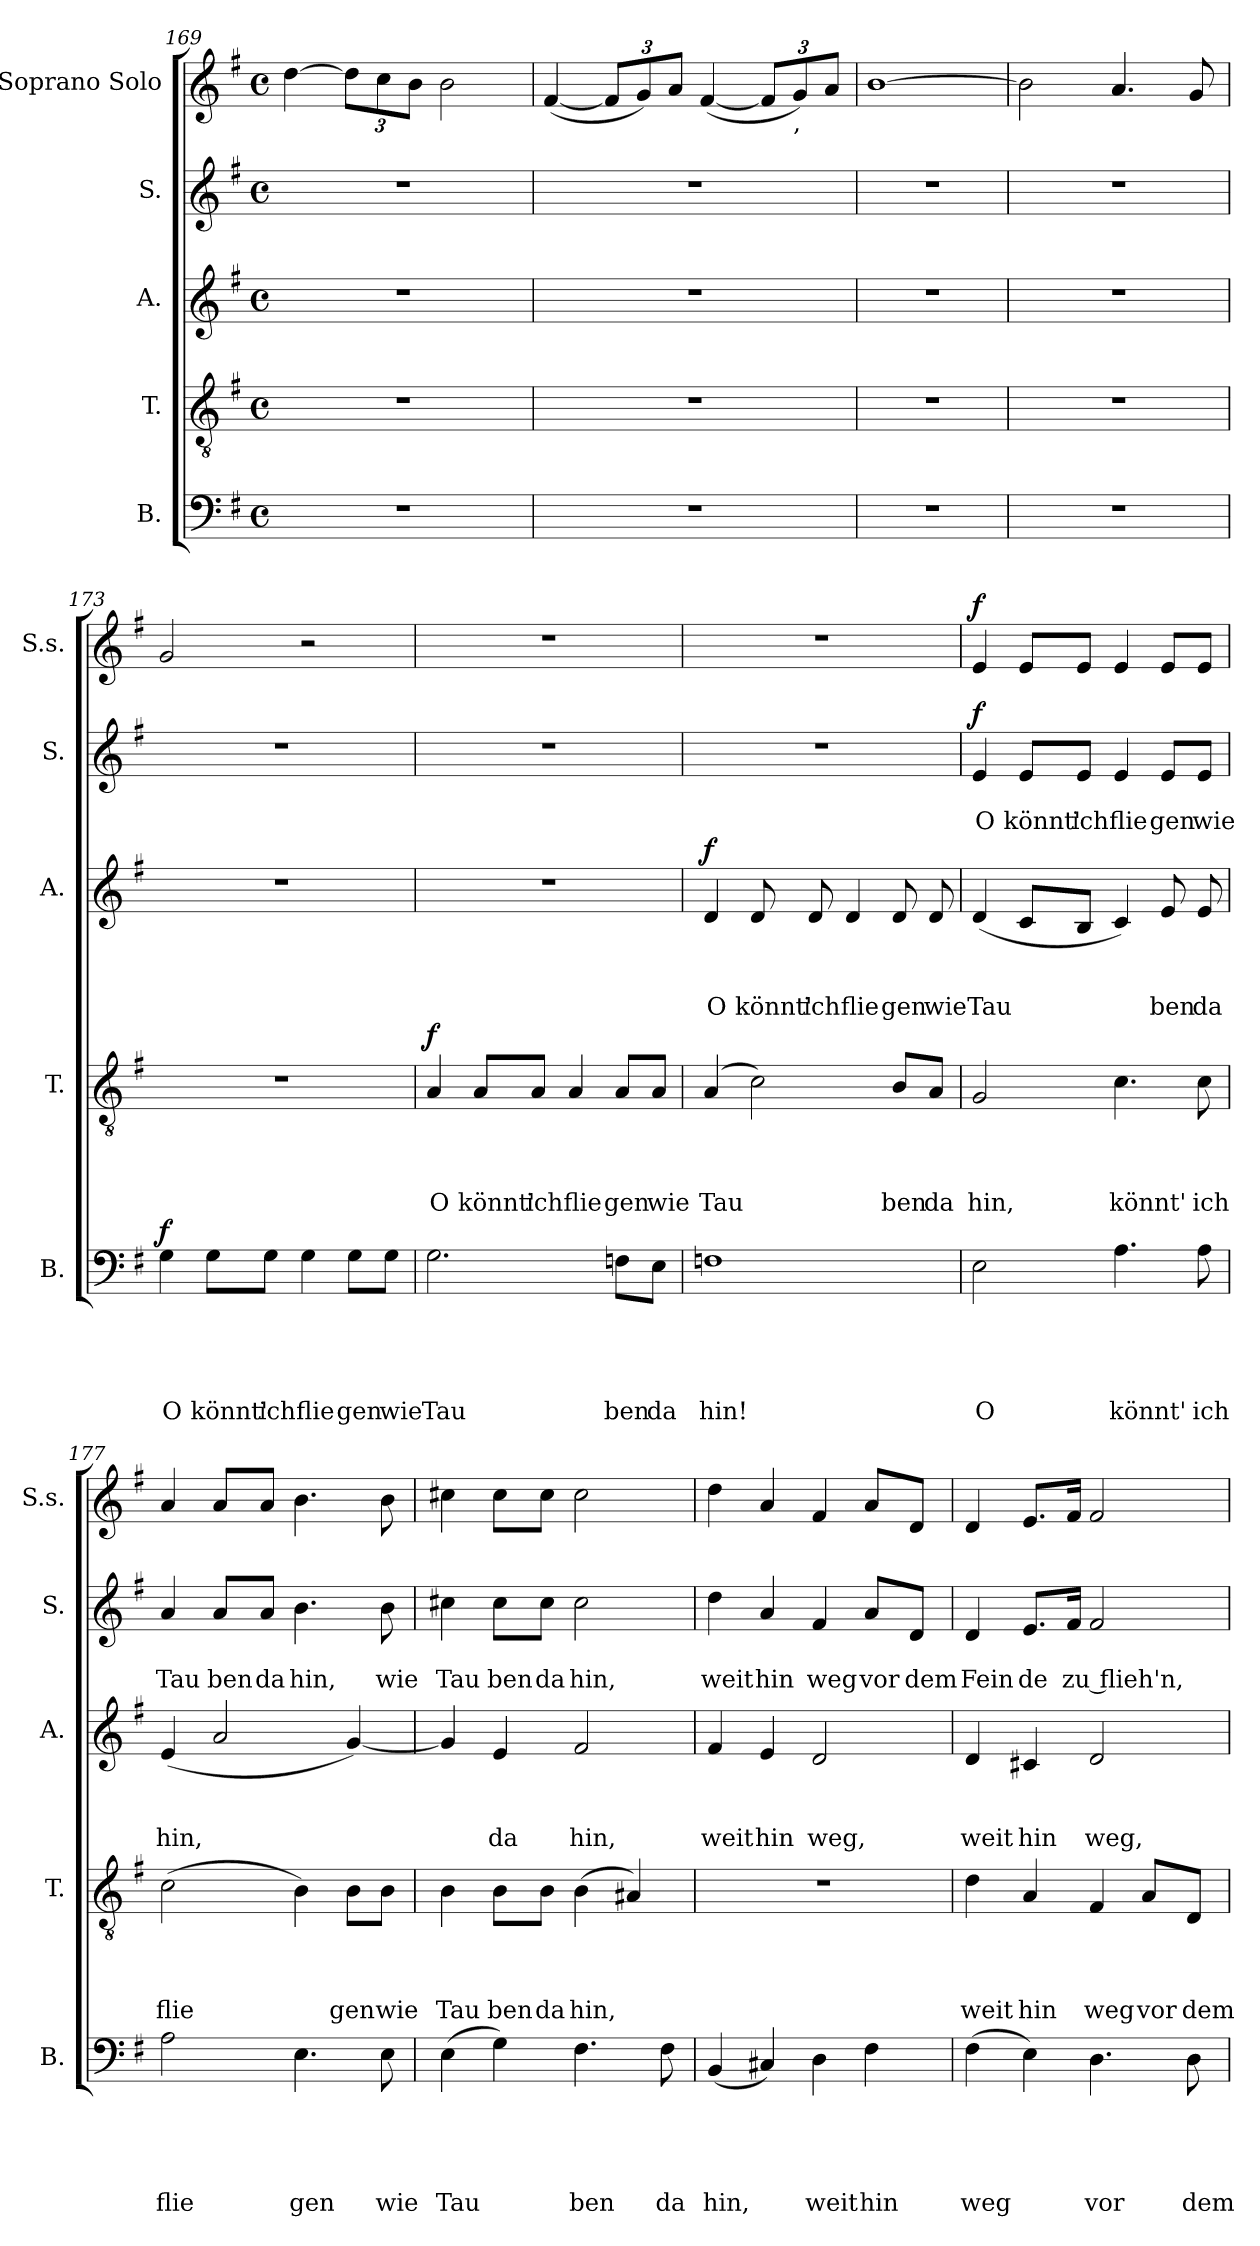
**kern	**text	**text	**text	**text	**text	**dynam	**kern	**text	**text	**text	**text	**dynam	**kern	**text	**text	**text	**dynam	**kern	**text	**text	**dynam	**kern	**dynam
*part5	*part5	*part5	*part5	*part5	*part5	*part5	*part4	*part4	*part4	*part4	*part4	*part4	*part3	*part3	*part3	*part3	*part3	*part2	*part2	*part2	*part2	*part1	*part1
*staff5	*staff5	*staff5	*staff5	*staff5	*staff5	*staff5	*staff4	*staff4	*staff4	*staff4	*staff4	*staff4	*staff3	*staff3	*staff3	*staff3	*staff3	*staff2	*staff2	*staff2	*staff2	*staff1	*staff1
*I"B.	*	*	*	*	*	*	*I"T.	*	*	*	*	*	*I"A.	*	*	*	*	*I"S.	*	*	*	*I"Soprano Solo	*
*I'B.	*	*	*	*	*	*	*I'T.	*	*	*	*	*	*I'A.	*	*	*	*	*I'S.	*	*	*	*I'S.s.	*
*clefF4	*	*	*	*	*	*	*clefGv2	*	*	*	*	*	*clefG2	*	*	*	*	*clefG2	*	*	*	*clefG2	*
*k[f#]	*	*	*	*	*	*	*k[f#]	*	*	*	*	*	*k[f#]	*	*	*	*	*k[f#]	*	*	*	*k[f#]	*
*G:	*	*	*	*	*	*	*G:	*	*	*	*	*	*G:	*	*	*	*	*G:	*	*	*	*G:	*
*M4/4	*	*	*	*	*	*	*M4/4	*	*	*	*	*	*M4/4	*	*	*	*	*M4/4	*	*	*	*M4/4	*
*met(c)	*	*	*	*	*	*	*met(c)	*	*	*	*	*	*met(c)	*	*	*	*	*met(c)	*	*	*	*met(c)	*
=169	=169	=169	=169	=169	=169	=169	=169	=169	=169	=169	=169	=169	=169	=169	=169	=169	=169	=169	=169	=169	=169	=169	=169
1r	.	.	.	.	.	.	1r	.	.	.	.	.	1r	.	.	.	.	1r	.	.	.	[>4dd\	.
.	.	.	.	.	.	.	.	.	.	.	.	.	.	.	.	.	.	.	.	.	.	12dd\L]	.
.	.	.	.	.	.	.	.	.	.	.	.	.	.	.	.	.	.	.	.	.	.	12cc\	.
.	.	.	.	.	.	.	.	.	.	.	.	.	.	.	.	.	.	.	.	.	.	12b\J	.
.	.	.	.	.	.	.	.	.	.	.	.	.	.	.	.	.	.	.	.	.	.	2b\	.
!!LO:LB:g=z
=170	=170	=170	=170	=170	=170	=170	=170	=170	=170	=170	=170	=170	=170	=170	=170	=170	=170	=170	=170	=170	=170	=170	=170
1r	.	.	.	.	.	.	1r	.	.	.	.	.	1r	.	.	.	.	1r	.	.	.	(<[<4f#/	.
.	.	.	.	.	.	.	.	.	.	.	.	.	.	.	.	.	.	.	.	.	.	12f#/L]	.
.	.	.	.	.	.	.	.	.	.	.	.	.	.	.	.	.	.	.	.	.	.	12g/)	.
.	.	.	.	.	.	.	.	.	.	.	.	.	.	.	.	.	.	.	.	.	.	12a/J	.
.	.	.	.	.	.	.	.	.	.	.	.	.	.	.	.	.	.	.	.	.	.	(<[<4f#/	.
.	.	.	.	.	.	.	.	.	.	.	.	.	.	.	.	.	.	.	.	.	.	12f#/L]	.
!	!	!	!	!	!	!	!	!	!	!	!	!	!	!	!	!	!	!	!	!	!	!LO:TX:b:t=,	!
.	.	.	.	.	.	.	.	.	.	.	.	.	.	.	.	.	.	.	.	.	.	12g/)	.
.	.	.	.	.	.	.	.	.	.	.	.	.	.	.	.	.	.	.	.	.	.	12a/J	.
=171	=171	=171	=171	=171	=171	=171	=171	=171	=171	=171	=171	=171	=171	=171	=171	=171	=171	=171	=171	=171	=171	=171	=171
1r	.	.	.	.	.	.	1r	.	.	.	.	.	1r	.	.	.	.	1r	.	.	.	[>1b	.
=172	=172	=172	=172	=172	=172	=172	=172	=172	=172	=172	=172	=172	=172	=172	=172	=172	=172	=172	=172	=172	=172	=172	=172
1r	.	.	.	.	.	.	1r	.	.	.	.	.	1r	.	.	.	.	1r	.	.	.	2b\]	.
.	.	.	.	.	.	.	.	.	.	.	.	.	.	.	.	.	.	.	.	.	.	4.a/	.
.	.	.	.	.	.	.	.	.	.	.	.	.	.	.	.	.	.	.	.	.	.	8g/	.
=173	=173	=173	=173	=173	=173	=173	=173	=173	=173	=173	=173	=173	=173	=173	=173	=173	=173	=173	=173	=173	=173	=173	=173
!	!	!	!	!	!LO:LY:b	!LO:DY:a	!	!	!	!	!	!	!	!	!	!	!	!	!	!	!	!	!
4G\	.	.	.	.	O	f	1r	.	.	.	.	.	1r	.	.	.	.	1r	.	.	.	2g/	.
!	!	!	!	!	!LO:LY:b	!	!	!	!	!	!	!	!	!	!	!	!	!	!	!	!	!	!
8G\L	.	.	.	.	könnt'	.	.	.	.	.	.	.	.	.	.	.	.	.	.	.	.	.	.
!	!	!	!	!	!LO:LY:b	!	!	!	!	!	!	!	!	!	!	!	!	!	!	!	!	!	!
8G\J	.	.	.	.	ich	.	.	.	.	.	.	.	.	.	.	.	.	.	.	.	.	.	.
!	!	!	!	!	!LO:LY:b	!	!	!	!	!	!	!	!	!	!	!	!	!	!	!	!	!	!
4G\	.	.	.	.	flie	.	.	.	.	.	.	.	.	.	.	.	.	.	.	.	.	2r	.
!	!	!	!	!	!LO:LY:b	!	!	!	!	!	!	!	!	!	!	!	!	!	!	!	!	!	!
8G\L	.	.	.	.	gen	.	.	.	.	.	.	.	.	.	.	.	.	.	.	.	.	.	.
!	!	!	!	!	!LO:LY:b	!	!	!	!	!	!	!	!	!	!	!	!	!	!	!	!	!	!
8G\J	.	.	.	.	wie	.	.	.	.	.	.	.	.	.	.	.	.	.	.	.	.	.	.
=174	=174	=174	=174	=174	=174	=174	=174	=174	=174	=174	=174	=174	=174	=174	=174	=174	=174	=174	=174	=174	=174	=174	=174
!	!	!	!	!	!LO:LY:b	!	!	!	!	!	!LO:LY:b	!LO:DY:a	!	!	!	!	!	!	!	!	!	!	!
2.G\	.	.	.	.	Tau	.	4A/	.	.	.	O	f	1r	.	.	.	.	1r	.	.	.	1r	.
!	!	!	!	!	!	!	!	!	!	!	!LO:LY:b	!	!	!	!	!	!	!	!	!	!	!	!
.	.	.	.	.	.	.	8A/L	.	.	.	könnt'	.	.	.	.	.	.	.	.	.	.	.	.
!	!	!	!	!	!	!	!	!	!	!	!LO:LY:b	!	!	!	!	!	!	!	!	!	!	!	!
.	.	.	.	.	.	.	8A/J	.	.	.	ich	.	.	.	.	.	.	.	.	.	.	.	.
!	!	!	!	!	!	!	!	!	!	!	!LO:LY:b	!	!	!	!	!	!	!	!	!	!	!	!
.	.	.	.	.	.	.	4A/	.	.	.	flie	.	.	.	.	.	.	.	.	.	.	.	.
!	!	!	!	!	!LO:LY:b	!	!	!	!	!	!LO:LY:b	!	!	!	!	!	!	!	!	!	!	!	!
8Fn\L	.	.	.	.	ben	.	8A/L	.	.	.	gen	.	.	.	.	.	.	.	.	.	.	.	.
!	!	!	!	!	!LO:LY:b	!	!	!	!	!	!LO:LY:b	!	!	!	!	!	!	!	!	!	!	!	!
8E\J	.	.	.	.	da	.	8A/J	.	.	.	wie	.	.	.	.	.	.	.	.	.	.	.	.
!!LO:PB:g=z
=175	=175	=175	=175	=175	=175	=175	=175	=175	=175	=175	=175	=175	=175	=175	=175	=175	=175	=175	=175	=175	=175	=175	=175
!	!	!	!	!	!LO:LY:b	!	!	!	!	!	!LO:LY:b	!	!	!	!	!LO:LY:b	!LO:DY:a	!	!	!	!	!	!
1Fn	.	.	.	.	hin!	.	(4A/	.	.	.	Tau	.	4d/	.	.	O	f	1r	.	.	.	1r	.
!	!	!	!	!	!	!	!	!	!	!	!	!	!	!	!	!LO:LY:b	!	!	!	!	!	!	!
.	.	.	.	.	.	.	2c\)	.	.	.	.	.	8d/	.	.	könnt'	.	.	.	.	.	.	.
!	!	!	!	!	!	!	!	!	!	!	!	!	!	!	!	!LO:LY:b	!	!	!	!	!	!	!
.	.	.	.	.	.	.	.	.	.	.	.	.	8d/	.	.	ich	.	.	.	.	.	.	.
!	!	!	!	!	!	!	!	!	!	!	!	!	!	!	!	!LO:LY:b	!	!	!	!	!	!	!
.	.	.	.	.	.	.	.	.	.	.	.	.	4d/	.	.	flie	.	.	.	.	.	.	.
!	!	!	!	!	!	!	!	!	!	!	!LO:LY:b	!	!	!	!	!LO:LY:b	!	!	!	!	!	!	!
.	.	.	.	.	.	.	8B/L	.	.	.	ben	.	8d/	.	.	gen	.	.	.	.	.	.	.
!	!	!	!	!	!	!	!	!	!	!	!LO:LY:b	!	!	!	!	!LO:LY:b	!	!	!	!	!	!	!
.	.	.	.	.	.	.	8A/J	.	.	.	da	.	8d/	.	.	wie	.	.	.	.	.	.	.
=176	=176	=176	=176	=176	=176	=176	=176	=176	=176	=176	=176	=176	=176	=176	=176	=176	=176	=176	=176	=176	=176	=176	=176
!	!	!	!	!	!LO:LY:b	!	!	!	!	!	!LO:LY:b	!	!	!	!	!LO:LY:b	!	!	!	!LO:LY:b	!LO:DY:a	!	!LO:DY:a
2E\	.	.	.	.	O	.	2G/	.	.	.	hin,	.	(<4d/	.	.	Tau	.	4e/	.	O	f	4e/	f
!	!	!	!	!	!	!	!	!	!	!	!	!	!	!	!	!	!	!	!	!LO:LY:b	!	!	!
.	.	.	.	.	.	.	.	.	.	.	.	.	8c/L	.	.	.	.	8e/L	.	könnt'	.	8e/L	.
!	!	!	!	!	!	!	!	!	!	!	!	!	!	!	!	!	!	!	!	!LO:LY:b	!	!	!
.	.	.	.	.	.	.	.	.	.	.	.	.	8B/J	.	.	.	.	8e/J	.	ich	.	8e/J	.
!	!	!	!	!	!LO:LY:b	!	!	!	!	!	!LO:LY:b	!	!	!	!	!	!	!	!	!LO:LY:b	!	!	!
4.A\	.	.	.	.	könnt'	.	4.c\	.	.	.	könnt'	.	4c/)	.	.	.	.	4e/	.	flie	.	4e/	.
!	!	!	!	!	!	!	!	!	!	!	!	!	!	!	!	!LO:LY:b	!	!	!	!LO:LY:b	!	!	!
.	.	.	.	.	.	.	.	.	.	.	.	.	8e/	.	.	ben	.	8e/L	.	gen	.	8e/L	.
!	!	!	!	!	!LO:LY:b	!	!	!	!	!	!LO:LY:b	!	!	!	!	!LO:LY:b	!	!	!	!LO:LY:b	!	!	!
8A\	.	.	.	.	ich	.	8c\	.	.	.	ich	.	8e/	.	.	da	.	8e/J	.	wie	.	8e/J	.
=177	=177	=177	=177	=177	=177	=177	=177	=177	=177	=177	=177	=177	=177	=177	=177	=177	=177	=177	=177	=177	=177	=177	=177
!	!	!	!	!	!LO:LY:b	!	!	!	!	!	!LO:LY:b	!	!	!	!	!LO:LY:b	!	!	!	!LO:LY:b	!	!	!
2A\	.	.	.	.	flie	.	(>2c\	.	.	.	flie	.	(<4e/	.	.	hin,	.	4a/	.	Tau	.	4a/	.
!	!	!	!	!	!	!	!	!	!	!	!	!	!	!	!	!	!	!	!	!LO:LY:b	!	!	!
.	.	.	.	.	.	.	.	.	.	.	.	.	2a/	.	.	.	.	8a/L	.	ben	.	8a/L	.
!	!	!	!	!	!	!	!	!	!	!	!	!	!	!	!	!	!	!	!	!LO:LY:b	!	!	!
.	.	.	.	.	.	.	.	.	.	.	.	.	.	.	.	.	.	8a/J	.	da	.	8a/J	.
!	!	!	!	!	!LO:LY:b	!	!	!	!	!	!	!	!	!	!	!	!	!	!	!LO:LY:b	!	!	!
4.E\	.	.	.	.	gen	.	4B\)	.	.	.	.	.	.	.	.	.	.	4.b\	.	hin,	.	4.b\	.
!	!	!	!	!	!	!	!	!	!	!	!LO:LY:b	!	!	!	!	!	!	!	!	!	!	!	!
.	.	.	.	.	.	.	8B\L	.	.	.	gen	.	[<4g/)	.	.	.	.	.	.	.	.	.	.
!	!	!	!	!	!LO:LY:b	!	!	!	!	!	!LO:LY:b	!	!	!	!	!	!	!	!	!LO:LY:b	!	!	!
8E\	.	.	.	.	wie	.	8B\J	.	.	.	wie	.	.	.	.	.	.	8b\	.	wie	.	8b\	.
=178	=178	=178	=178	=178	=178	=178	=178	=178	=178	=178	=178	=178	=178	=178	=178	=178	=178	=178	=178	=178	=178	=178	=178
!	!	!	!	!	!LO:LY:b	!	!	!	!	!	!LO:LY:b	!	!	!	!	!	!	!	!	!LO:LY:b	!	!	!
(>4E\	.	.	.	.	Tau	.	4B\	.	.	.	Tau	.	4g/]	.	.	.	.	4cc#X\	.	Tau	.	4cc#X\	.
!	!	!	!	!	!	!	!	!	!	!	!LO:LY:b	!	!	!	!	!LO:LY:b	!	!	!	!LO:LY:b	!	!	!
4G\)	.	.	.	.	.	.	8B\L	.	.	.	ben	.	4e/	.	.	da	.	8cc#\L	.	ben	.	8cc#\L	.
!	!	!	!	!	!	!	!	!	!	!	!LO:LY:b	!	!	!	!	!	!	!	!	!LO:LY:b	!	!	!
.	.	.	.	.	.	.	8B\J	.	.	.	da	.	.	.	.	.	.	8cc#\J	.	da	.	8cc#\J	.
!	!	!	!	!	!LO:LY:b	!	!	!	!	!	!LO:LY:b	!	!	!	!	!LO:LY:b	!	!	!	!LO:LY:b	!	!	!
4.F#\	.	.	.	.	ben	.	(>4B\	.	.	.	hin,	.	2f#/	.	.	hin,	.	2cc#\	.	hin,	.	2cc#\	.
.	.	.	.	.	.	.	4A#X/)	.	.	.	.	.	.	.	.	.	.	.	.	.	.	.	.
!	!	!	!	!	!LO:LY:b	!	!	!	!	!	!	!	!	!	!	!	!	!	!	!	!	!	!
8F#\	.	.	.	.	da	.	.	.	.	.	.	.	.	.	.	.	.	.	.	.	.	.	.
!!LO:LB:g=z
=179	=179	=179	=179	=179	=179	=179	=179	=179	=179	=179	=179	=179	=179	=179	=179	=179	=179	=179	=179	=179	=179	=179	=179
!	!	!	!	!	!LO:LY:b	!	!	!	!	!	!	!	!	!	!	!LO:LY:b	!	!	!	!LO:LY:b	!	!	!
(<4BB/	.	.	.	.	hin,	.	1r	.	.	.	.	.	4f#/	.	.	weit	.	4dd\	.	weit	.	4dd\	.
!	!	!	!	!	!	!	!	!	!	!	!	!	!	!	!	!LO:LY:b	!	!	!	!LO:LY:b	!	!	!
4C#X/)	.	.	.	.	.	.	.	.	.	.	.	.	4e/	.	.	hin	.	4a/	.	hin	.	4a/	.
!	!	!	!	!	!LO:LY:b	!	!	!	!	!	!	!	!	!	!	!LO:LY:b	!	!	!	!LO:LY:b	!	!	!
4D\	.	.	.	.	weit	.	.	.	.	.	.	.	2d/	.	.	weg,	.	4f#/	.	weg	.	4f#/	.
!	!	!	!	!	!LO:LY:b	!	!	!	!	!	!	!	!	!	!	!	!	!	!	!LO:LY:b	!	!	!
4F#\	.	.	.	.	hin	.	.	.	.	.	.	.	.	.	.	.	.	8a/L	.	vor	.	8a/L	.
!	!	!	!	!	!	!	!	!	!	!	!	!	!	!	!	!	!	!	!	!LO:LY:b	!	!	!
.	.	.	.	.	.	.	.	.	.	.	.	.	.	.	.	.	.	8d/J	.	dem	.	8d/J	.
=180	=180	=180	=180	=180	=180	=180	=180	=180	=180	=180	=180	=180	=180	=180	=180	=180	=180	=180	=180	=180	=180	=180	=180
!	!	!	!	!	!LO:LY:b	!	!	!	!	!	!LO:LY:b	!	!	!	!	!LO:LY:b	!	!	!	!LO:LY:b	!	!	!
(>4F#\	.	.	.	.	weg	.	4d\	.	.	.	weit	.	4d/	.	.	weit	.	4d/	.	Fein	.	4d/	.
!	!	!	!	!	!	!	!	!	!	!	!LO:LY:b	!	!	!	!	!LO:LY:b	!	!	!	!LO:LY:b	!	!	!
4E\)	.	.	.	.	.	.	4A/	.	.	.	hin	.	4c#X/	.	.	hin	.	8.e/L	.	de	.	8.e/L	.
!	!	!	!	!	!	!	!	!	!	!	!	!	!	!	!	!	!	!	!	!LO:LY:b	!	!	!
.	.	.	.	.	.	.	.	.	.	.	.	.	.	.	.	.	.	16f#/Jk	.	zu flieh'n,	.	16f#/Jk	.
!	!	!	!	!	!LO:LY:b	!	!	!	!	!	!LO:LY:b	!	!	!	!	!LO:LY:b	!	!	!	!	!	!	!
4.D\	.	.	.	.	vor	.	4F#/	.	.	.	weg	.	2d/	.	.	weg,	.	2f#/	.	.	.	2f#/	.
!	!	!	!	!	!	!	!	!	!	!	!LO:LY:b	!	!	!	!	!	!	!	!	!	!	!	!
.	.	.	.	.	.	.	8A/L	.	.	.	vor	.	.	.	.	.	.	.	.	.	.	.	.
!	!	!	!	!	!LO:LY:b	!	!	!	!	!	!LO:LY:b	!	!	!	!	!	!	!	!	!	!	!	!
8D\	.	.	.	.	dem	.	8D/J	.	.	.	dem	.	.	.	.	.	.	.	.	.	.	.	.
=	=	=	=	=	=	=	=	=	=	=	=	=	=	=	=	=	=	=	=	=	=	=	=
*-	*-	*-	*-	*-	*-	*-	*-	*-	*-	*-	*-	*-	*-	*-	*-	*-	*-	*-	*-	*-	*-	*-	*-
